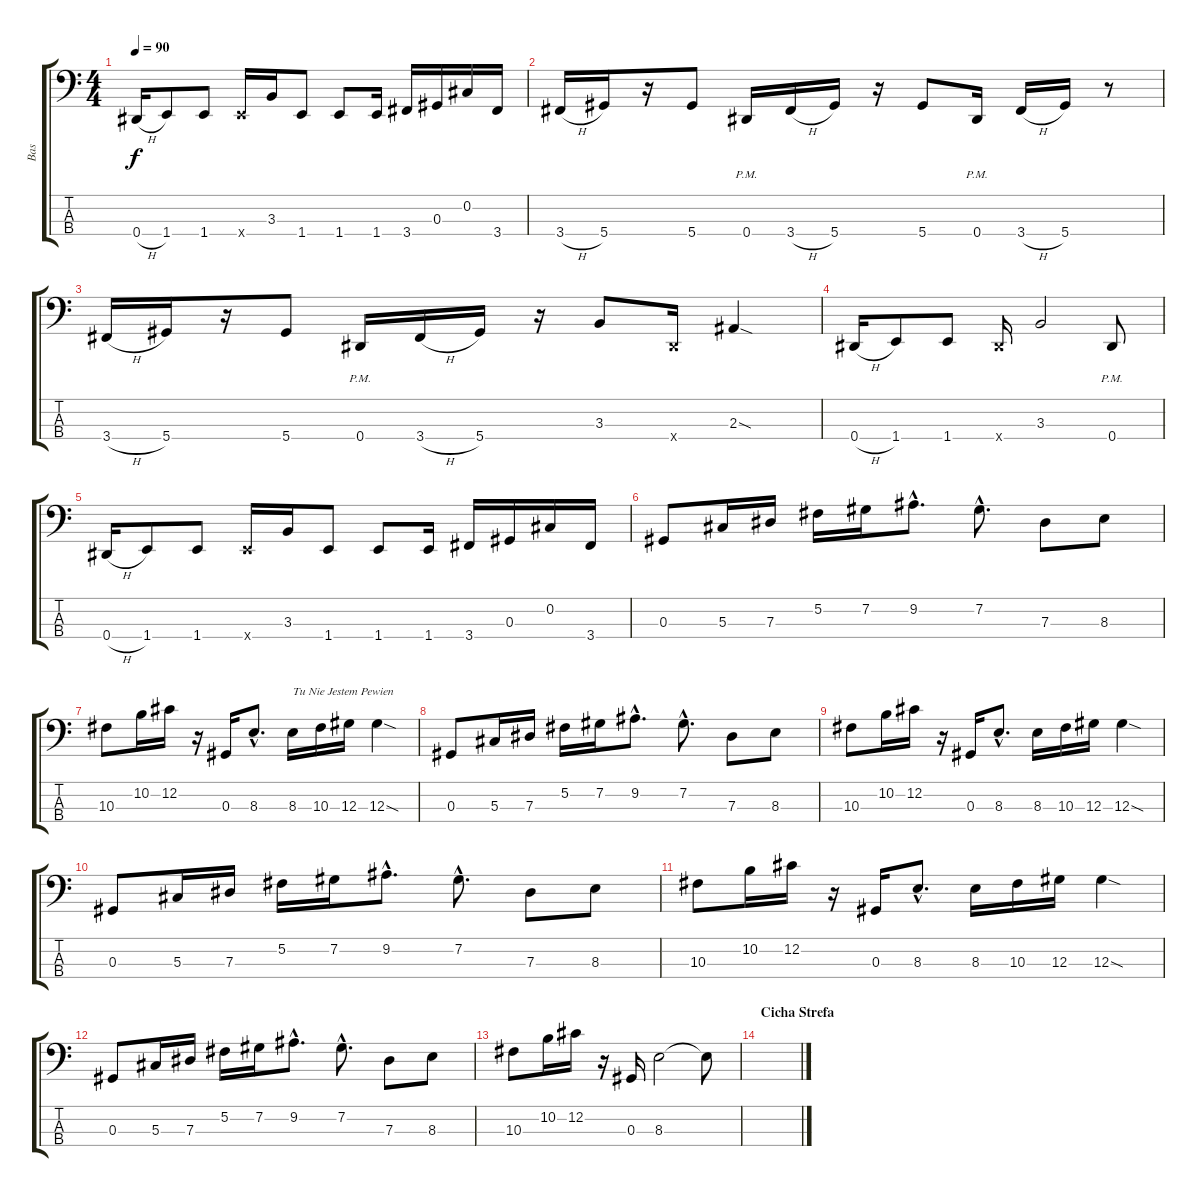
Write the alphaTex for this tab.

\track ("Bas" "Bas") {instrument slapbass1}
\staff {score tabs}
\tuning (Gb2 Db2 Ab1 Eb1) {hide}
\ts (4 4)
\tempo 90
\clef f4
\ks c
0.4{h}.16{dy f} 1.4.8 1.4.8 1.4{x}.16 3.3.16 1.4.8 1.4.8 1.4.16 3.4.16 0.3.16 0.2.16 3.4.16 |
3.4{h}.16 5.4.16 r.16 5.4.8 0.4{pm}.16 3.4{h}.16 5.4.16 r.16 5.4.8 0.4{pm}.16 3.4{h}.16 5.4.16 r.8 |
3.4{h}.16 5.4.16 r.16 5.4.8 0.4{pm}.16 3.4{h}.16 5.4.16 r.16 3.3.8 0.4{x}.16 2.3{sod}.4 |
0.4{h}.16 1.4.8 1.4.8 0.4{x}.16 3.3.2 0.4{pm}.8 |
0.4{h}.16 1.4.8 1.4.8 1.4{x}.16 3.3.16 1.4.8 1.4.8 1.4.16 3.4.16 0.3.16 0.2.16 3.4.16 |
0.3.8 5.3.16 7.3.16 5.2.16 7.2.16 9.2{hac}.8{d} 7.2{hac}.8{d} 7.3.8 8.3.8 |
10.3.8 10.2.16 12.2.16 r.16 0.3.16 8.3{hac}.8{d} 8.3.16{txt "Tu Nie Jestem Pewien"} 10.3.16 12.3.16 12.3{sod}.4 |
0.3.8 5.3.16 7.3.16 5.2.16 7.2.16 9.2{hac}.8{d} 7.2{hac}.8{d} 7.3.8 8.3.8 |
10.3.8 10.2.16 12.2.16 r.16 0.3.16 8.3{hac}.8{d} 8.3.16 10.3.16 12.3.16 12.3{sod}.4 |
0.3.8 5.3.16 7.3.16 5.2.16 7.2.16 9.2{hac}.8{d} 7.2{hac}.8{d} 7.3.8 8.3.8 |
10.3.8 10.2.16 12.2.16 r.16 0.3.16 8.3{hac}.8{d} 8.3.16 10.3.16 12.3.16 12.3{sod}.4 |
0.3.8 5.3.16 7.3.16 5.2.16 7.2.16 9.2{hac}.8{d} 7.2{hac}.8{d} 7.3.8 8.3.8 |
10.3.8 10.2.16 12.2.16 r.16 0.3.16 8.3.2 8.3{t}.8 |
\section ("" "Cicha Strefa")
